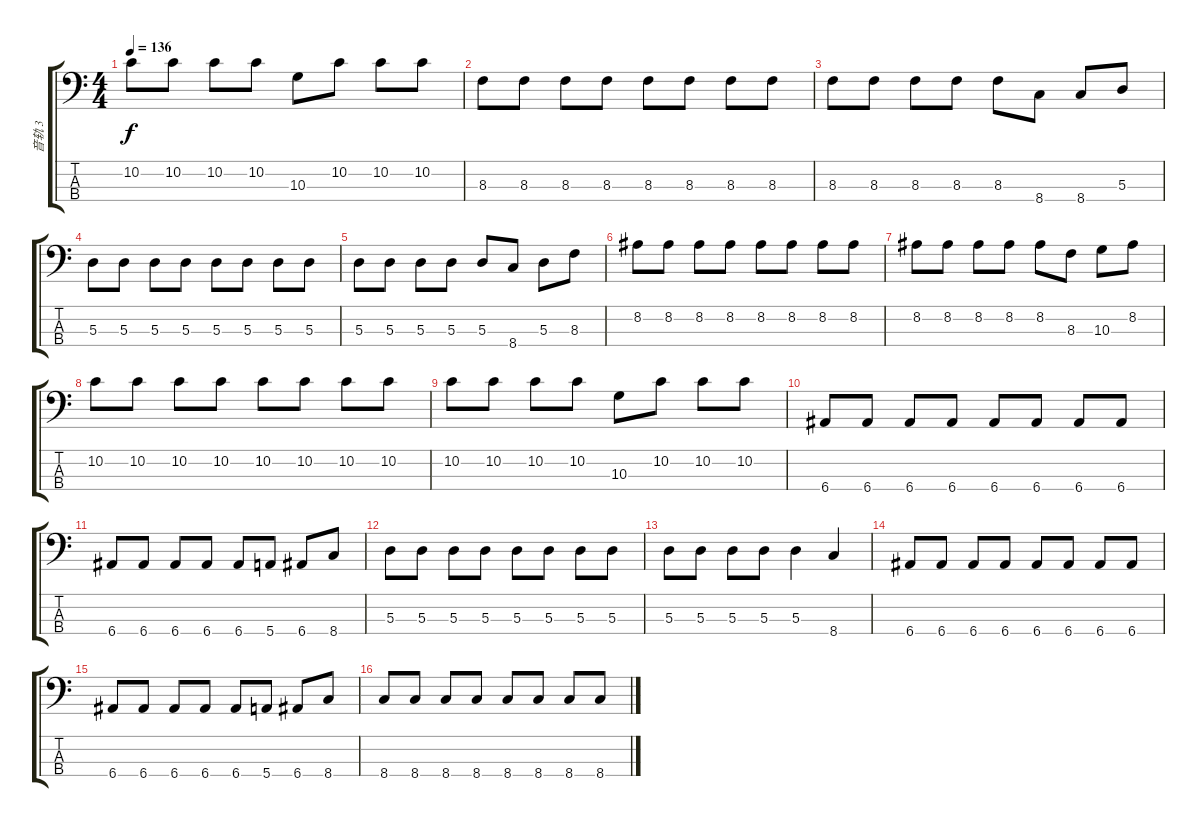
\track ("音轨 3" "音轨 3") {instrument electricbassfinger}
\staff {score tabs}
\tuning (G2 D2 A1 E1) {hide}
\ts (4 4)
\tempo 136
\clef f4
\ks c
10.2.8{dy f} 10.2.8 10.2.8 10.2.8 10.3.8 10.2.8 10.2.8 10.2.8 |
8.3.8 8.3.8 8.3.8 8.3.8 8.3.8 8.3.8 8.3.8 8.3.8 |
8.3.8 8.3.8 8.3.8 8.3.8 8.3.8 8.4.8 8.4.8 5.3.8 |
5.3.8 5.3.8 5.3.8 5.3.8 5.3.8 5.3.8 5.3.8 5.3.8 |
5.3.8 5.3.8 5.3.8 5.3.8 5.3.8 8.4.8 5.3.8 8.3.8 |
8.2.8 8.2.8 8.2.8 8.2.8 8.2.8 8.2.8 8.2.8 8.2.8 |
8.2.8 8.2.8 8.2.8 8.2.8 8.2.8 8.3.8 10.3.8 8.2.8 |
10.2.8 10.2.8 10.2.8 10.2.8 10.2.8 10.2.8 10.2.8 10.2.8 |
10.2.8 10.2.8 10.2.8 10.2.8 10.3.8 10.2.8 10.2.8 10.2.8 |
6.4.8 6.4.8 6.4.8 6.4.8 6.4.8 6.4.8 6.4.8 6.4.8 |
6.4.8 6.4.8 6.4.8 6.4.8 6.4.8 5.4.8 6.4.8 8.4.8 |
5.3.8 5.3.8 5.3.8 5.3.8 5.3.8 5.3.8 5.3.8 5.3.8 |
5.3.8 5.3.8 5.3.8 5.3.8 5.3.4 8.4.4 |
6.4.8 6.4.8 6.4.8 6.4.8 6.4.8 6.4.8 6.4.8 6.4.8 |
6.4.8 6.4.8 6.4.8 6.4.8 6.4.8 5.4.8 6.4.8 8.4.8 |
8.4.8 8.4.8 8.4.8 8.4.8 8.4.8 8.4.8 8.4.8 8.4.8
